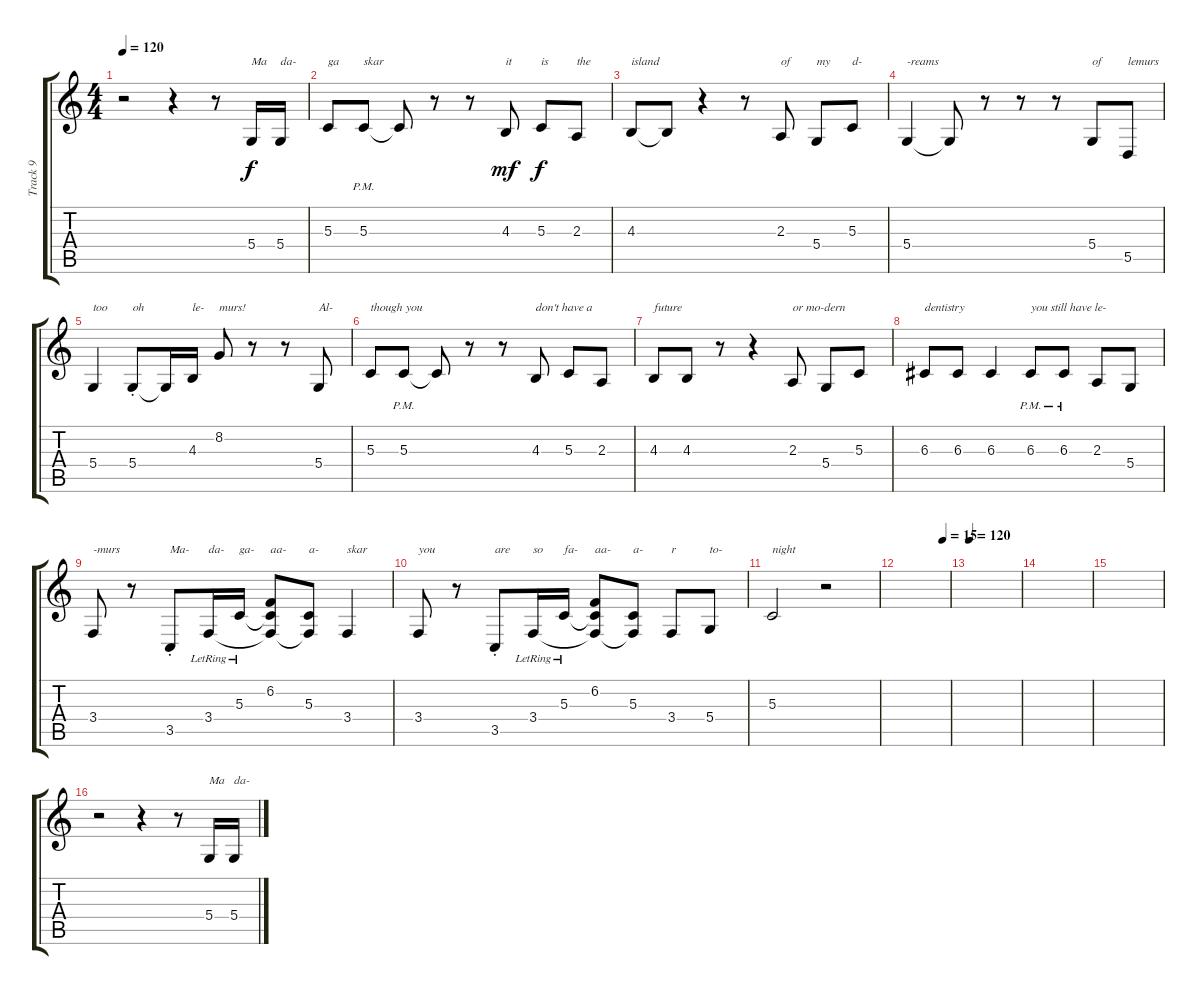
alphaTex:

\track ("Track 9" "Track 9") {instrument voiceoohs}
\staff {score tabs}
\tuning (E4 B3 G3 D3 A2 E2) {hide}
\ts (4 4)
\tempo 120
\clef g2
\ks c
r.2{dy f} r.4 r.8 5.4.16{txt "Ma"} 5.4.16{txt "da-"} |
5.3.8{txt "ga"} 5.3{pm}.8{txt "skar"} 5.3{t}.8 r.8 r.8 4.3.8{txt "it" dy mf} 5.3.8{txt "is" dy f} 2.3.8{txt "the"} |
4.3.8{txt "island"} 4.3{t}.8 r.4 r.8 2.3.8{txt "of"} 5.4.8{txt "my"} 5.3.8{txt "d-"} |
5.4.4{txt "-reams"} 5.4{t}.8 r.8 r.8 r.8 5.4.8{txt "of"} 5.5.8{txt "lemurs"} |
5.4.4{txt "too"} 5.4{st}.8{txt "oh"} 5.4{t}.16 4.3.16{txt "le-"} 8.2.8{txt "murs!"} r.8 r.8 5.4.8{txt "Al-"} |
5.3.8{txt "though you"} 5.3{pm}.8 5.3{t}.8 r.8 r.8 4.3.8{txt "don't have a"} 5.3.8 2.3.8 |
4.3.8{txt "future"} 4.3.8 r.8 r.4 2.3.8{txt "or mo-dern"} 5.4.8 5.3.8 |
6.3.8{txt "dentistry"} 6.3.8 6.3.4 6.3{pm}.8{txt "you still have le-"} 6.3{pm}.8 2.3.8 5.4.8 |
3.4.8{txt "-murs"} r.8 3.5{st}.8{txt "Ma-"} 3.4{lr}.16{txt "da-"} 5.3{lr}.16{txt "ga-"} (6.2 5.3{t} 3.4{t}).8{txt "aa-"} (5.3 3.4{t}).8{txt "a-"} 3.4.4{txt "skar"} |
3.4.8{txt "you"} r.8 3.5{st}.8{txt "are"} 3.4{lr}.16{txt "so"} 5.3{lr}.16{txt "fa-"} (6.2 5.3{t} 3.4{t}).8{txt "aa-"} (5.3 3.4{t}).8{txt "a-"} 3.4.8{txt "r"} 5.4.8{txt "to-"} |
5.3.2{txt "night"} r.2 |
\tempo (15 0.875)
|
\tempo 120
|
|
|
r.2 r.4 r.8 5.4.16{txt "Ma"} 5.4.16{txt "da-"}
